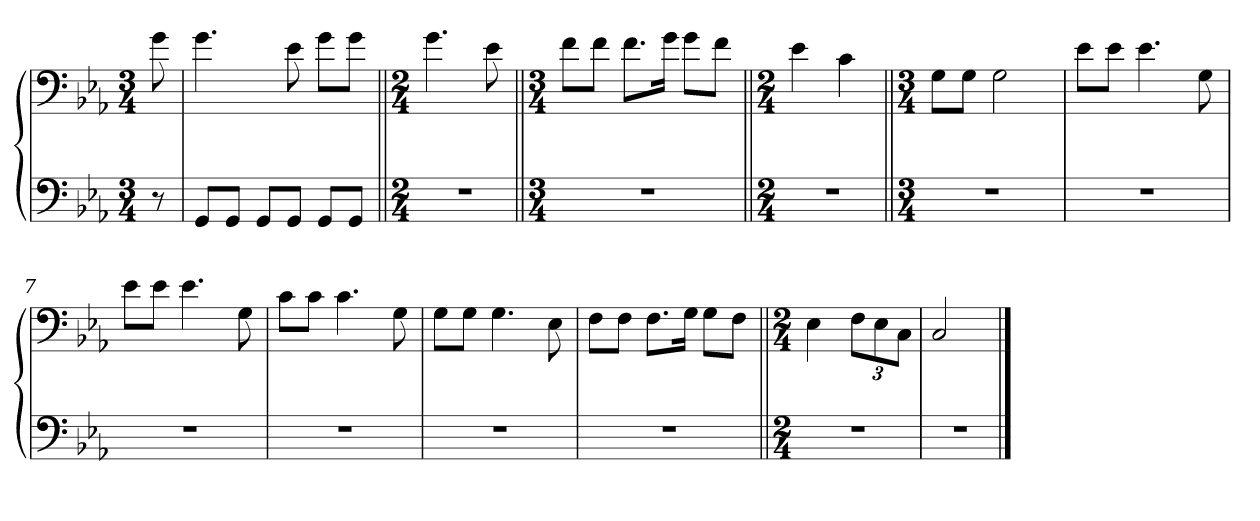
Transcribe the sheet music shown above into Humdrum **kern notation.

**kern	**kern
*part1	*part1
*staff2	*staff1
*clefF4	*clefF4
*k[b-e-a-]	*k[b-e-a-]
*M3/4	*M3/4
=	=
8r	8g\
=1	=1
8GG/L	4.g\
8GG/J	.
8GG/L	.
8GG/J	8e-\
8GG/L	8g\L
8GG/J	8g\J
=2||	=2||
*M2/4	*M2/4
2r	4.g\
.	8e-\
=3||	=3||
*M3/4	*M3/4
2.r	8f\L
.	8f\J
.	8.f\L
.	16g\Jk
.	8g\L
.	8f\J
=4||	=4||
*M2/4	*M2/4
2r	4e-\
.	4c\
=5||	=5||
*M3/4	*M3/4
2.r	8G\L
.	8G\J
.	2G\
=6	=6
2.r	8e-\L
.	8e-\J
.	4.e-\
.	8G\
=7	=7
2.r	8e-\L
.	8e-\J
.	4.e-\
.	8G\
=8	=8
2.r	8c\L
.	8c\J
.	4.c\
.	8G\
=9	=9
2.r	8G\L
.	8G\J
.	4.G\
.	8E-\
=10	=10
2.r	8F\L
.	8F\J
.	8.F\L
.	16G\Jk
.	8G\L
.	8F\J
=11||	=11||
*M2/4	*M2/4
2r	4E-\
.	12F\L
.	12E-\
.	12C\J
=12	=12
2r	2C/
==	==
*-	*-
